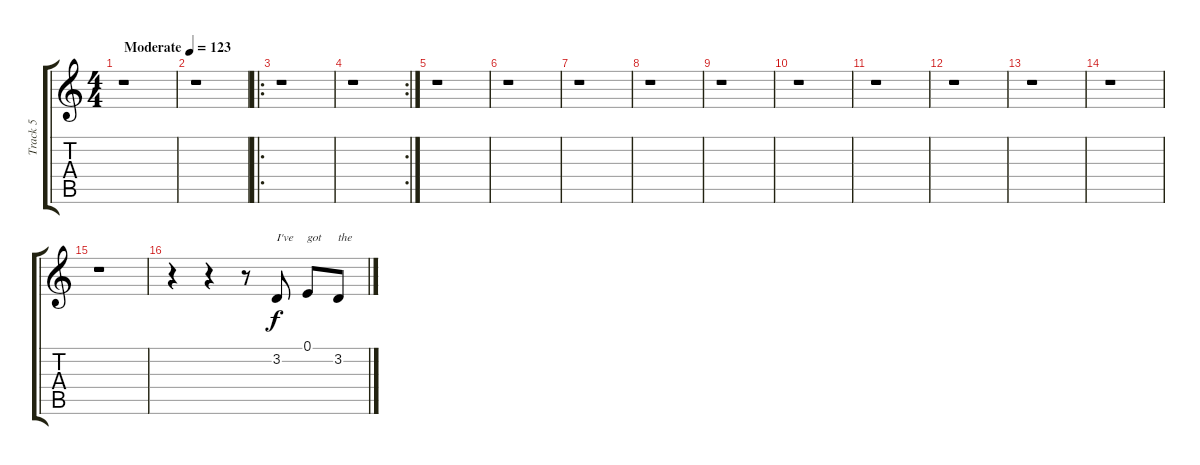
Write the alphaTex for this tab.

\track ("Track 5" "Track 5") {instrument altosax}
\staff {score tabs}
\tuning (E4 B3 G3 D3 A2 E2) {hide}
\ts (4 4)
\tempo (123 "Moderate")
\clef g2
\ks c
r.1{dy f instrument altosax} |
r.1 |
\ro
r.1 |
\rc 2
r.1 |
r.1 |
r.1 |
r.1 |
r.1 |
r.1 |
r.1 |
r.1 |
r.1 |
r.1 |
r.1 |
r.1 |
r.4 r.4 r.8 3.2.8{txt "I've"} 0.1.8{txt "got"} 3.2.8{txt "the"}
